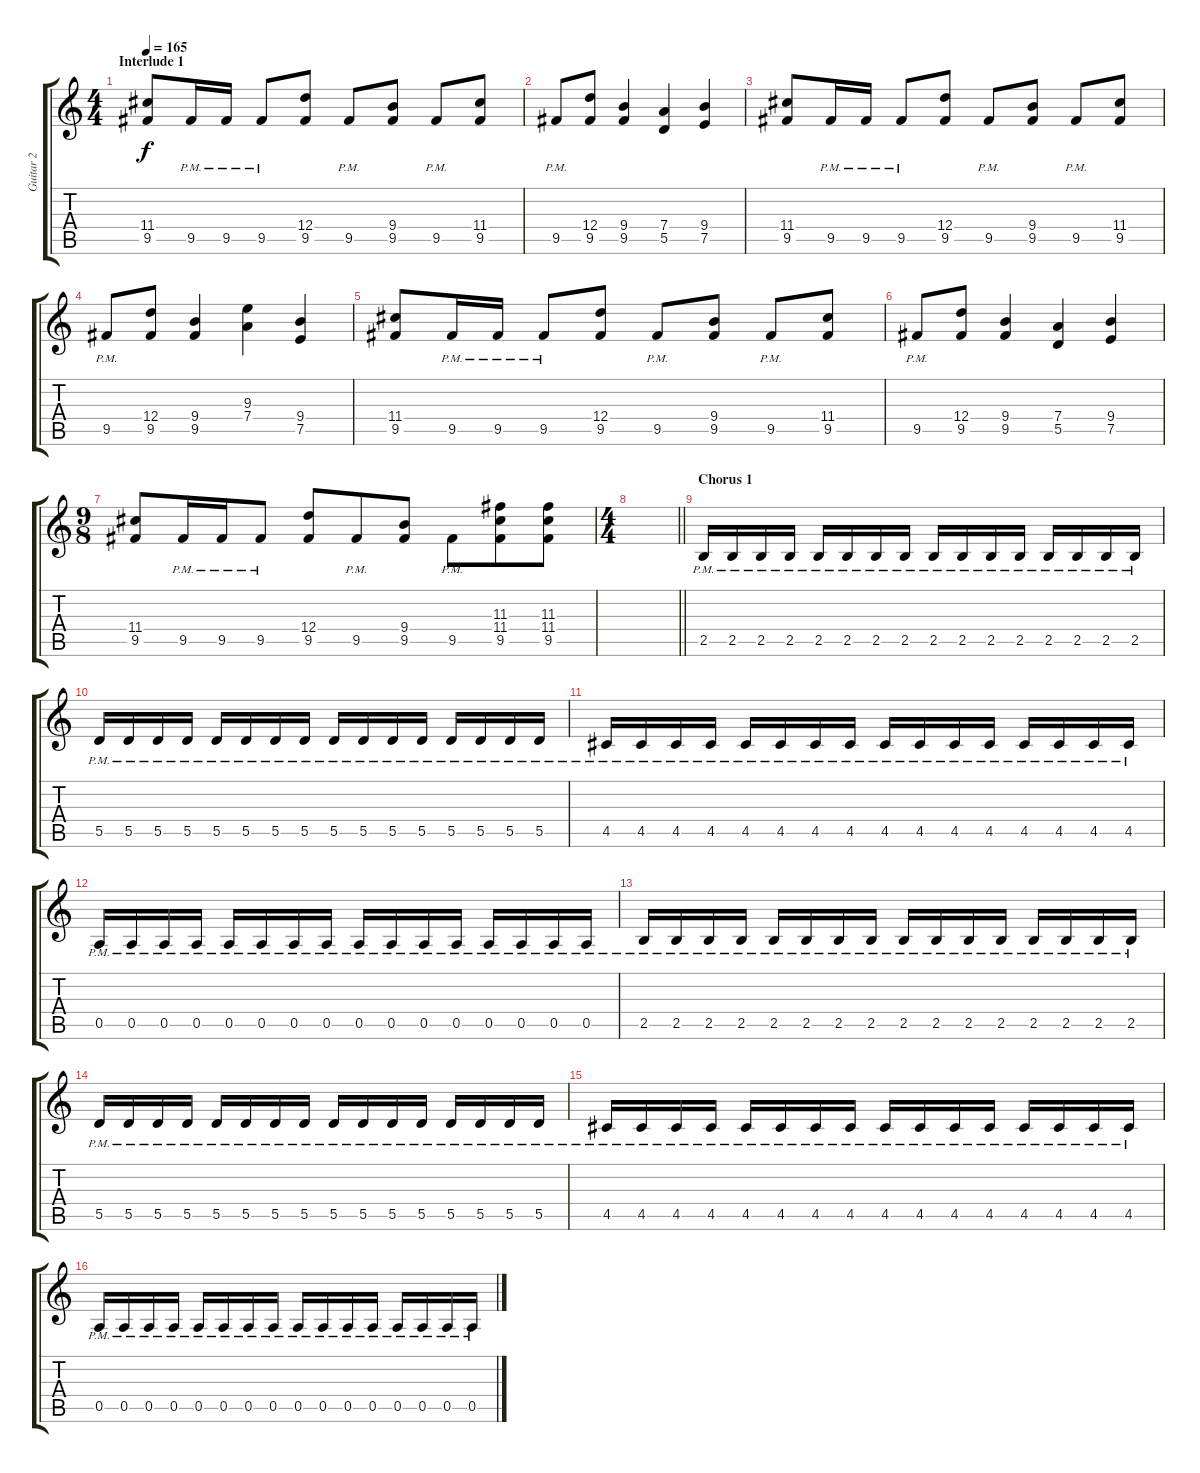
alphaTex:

\track ("Guitar 2" "Guitar 2") {instrument distortionguitar}
\staff {score tabs}
\tuning (E4 B3 G3 D3 A2 E2) {hide}
\ts (4 4)
\section ("" "Interlude 1")
\tempo 165
\clef g2
\ks c
(11.4 9.5).8{dy f} 9.5{pm}.16 9.5{pm}.16 9.5{pm}.8 (12.4 9.5).8 9.5{pm}.8 (9.4 9.5).8 9.5{pm}.8 (11.4 9.5).8 |
9.5{pm}.8 (12.4 9.5).8 (9.4 9.5).4 (7.4 5.5).4 (9.4 7.5).4 |
(11.4 9.5).8 9.5{pm}.16 9.5{pm}.16 9.5{pm}.8 (12.4 9.5).8 9.5{pm}.8 (9.4 9.5).8 9.5{pm}.8 (11.4 9.5).8 |
9.5{pm}.8 (12.4 9.5).8 (9.4 9.5).4 (9.3 7.4).4 (9.4 7.5).4 |
(11.4 9.5).8 9.5{pm}.16 9.5{pm}.16 9.5{pm}.8 (12.4 9.5).8 9.5{pm}.8 (9.4 9.5).8 9.5{pm}.8 (11.4 9.5).8 |
9.5{pm}.8 (12.4 9.5).8 (9.4 9.5).4 (7.4 5.5).4 (9.4 7.5).4 |
\ts (9 8)
(11.4 9.5).8 9.5{pm}.16 9.5{pm}.16 9.5{pm}.8 (12.4 9.5).8 9.5{pm}.8 (9.4 9.5).8 9.5{pm}.8 (11.3 11.4 9.5).8 (11.3 11.4 9.5).8 |
\ts (4 4)
\barLineRight lightlight
|
\section ("" "Chorus 1")
2.5{pm}.16 2.5{pm}.16 2.5{pm}.16 2.5{pm}.16 2.5{pm}.16 2.5{pm}.16 2.5{pm}.16 2.5{pm}.16 2.5{pm}.16 2.5{pm}.16 2.5{pm}.16 2.5{pm}.16 2.5{pm}.16 2.5{pm}.16 2.5{pm}.16 2.5{pm}.16 |
5.5{pm}.16 5.5{pm}.16 5.5{pm}.16 5.5{pm}.16 5.5{pm}.16 5.5{pm}.16 5.5{pm}.16 5.5{pm}.16 5.5{pm}.16 5.5{pm}.16 5.5{pm}.16 5.5{pm}.16 5.5{pm}.16 5.5{pm}.16 5.5{pm}.16 5.5{pm}.16 |
4.5{pm}.16 4.5{pm}.16 4.5{pm}.16 4.5{pm}.16 4.5{pm}.16 4.5{pm}.16 4.5{pm}.16 4.5{pm}.16 4.5{pm}.16 4.5{pm}.16 4.5{pm}.16 4.5{pm}.16 4.5{pm}.16 4.5{pm}.16 4.5{pm}.16 4.5{pm}.16 |
0.5{pm}.16 0.5{pm}.16 0.5{pm}.16 0.5{pm}.16 0.5{pm}.16 0.5{pm}.16 0.5{pm}.16 0.5{pm}.16 0.5{pm}.16 0.5{pm}.16 0.5{pm}.16 0.5{pm}.16 0.5{pm}.16 0.5{pm}.16 0.5{pm}.16 0.5{pm}.16 |
2.5{pm}.16 2.5{pm}.16 2.5{pm}.16 2.5{pm}.16 2.5{pm}.16 2.5{pm}.16 2.5{pm}.16 2.5{pm}.16 2.5{pm}.16 2.5{pm}.16 2.5{pm}.16 2.5{pm}.16 2.5{pm}.16 2.5{pm}.16 2.5{pm}.16 2.5{pm}.16 |
5.5{pm}.16 5.5{pm}.16 5.5{pm}.16 5.5{pm}.16 5.5{pm}.16 5.5{pm}.16 5.5{pm}.16 5.5{pm}.16 5.5{pm}.16 5.5{pm}.16 5.5{pm}.16 5.5{pm}.16 5.5{pm}.16 5.5{pm}.16 5.5{pm}.16 5.5{pm}.16 |
4.5{pm}.16 4.5{pm}.16 4.5{pm}.16 4.5{pm}.16 4.5{pm}.16 4.5{pm}.16 4.5{pm}.16 4.5{pm}.16 4.5{pm}.16 4.5{pm}.16 4.5{pm}.16 4.5{pm}.16 4.5{pm}.16 4.5{pm}.16 4.5{pm}.16 4.5{pm}.16 |
0.5{pm}.16 0.5{pm}.16 0.5{pm}.16 0.5{pm}.16 0.5{pm}.16 0.5{pm}.16 0.5{pm}.16 0.5{pm}.16 0.5{pm}.16 0.5{pm}.16 0.5{pm}.16 0.5{pm}.16 0.5{pm}.16 0.5{pm}.16 0.5{pm}.16 0.5{pm}.16
